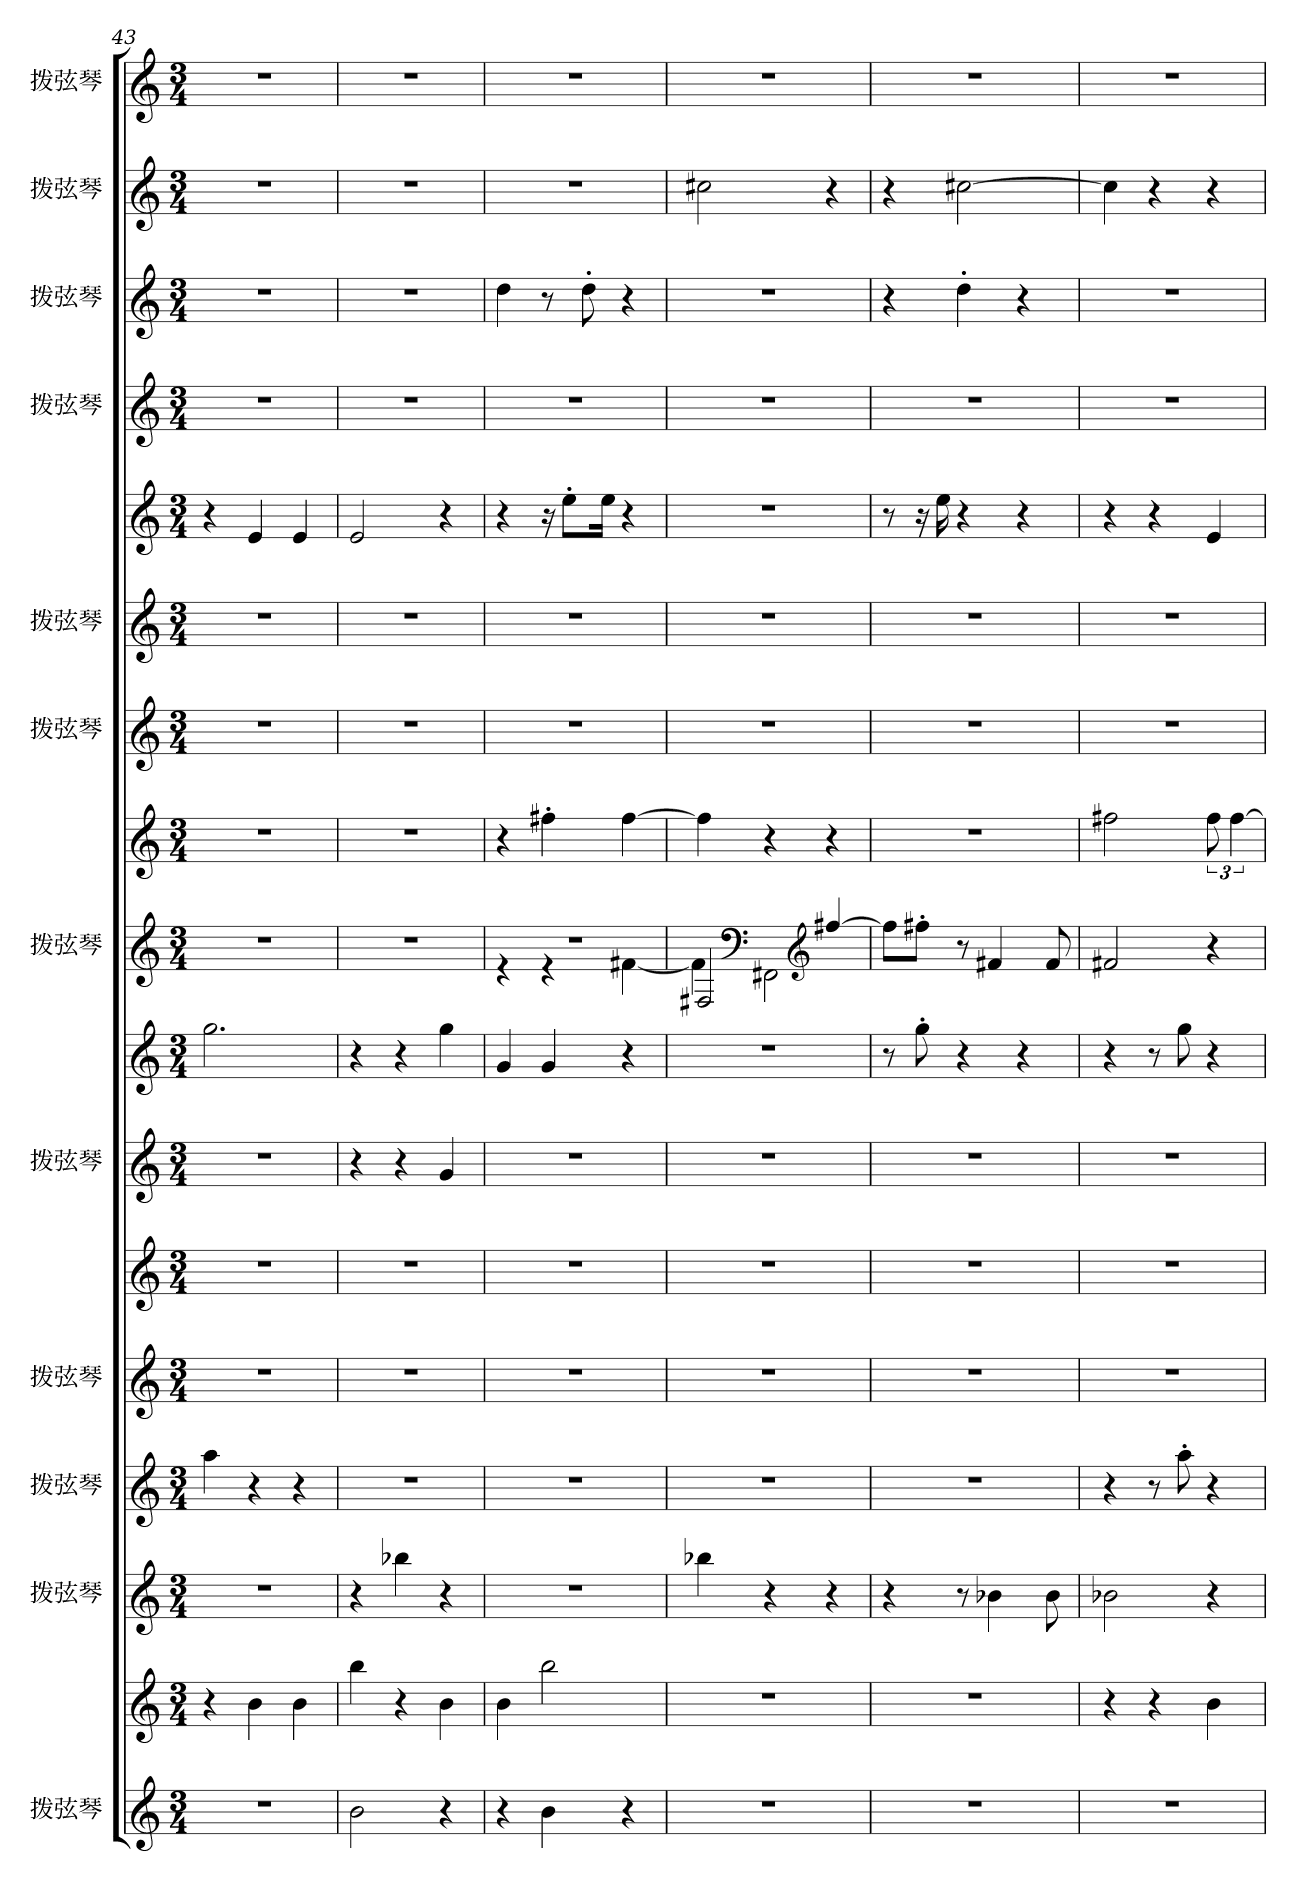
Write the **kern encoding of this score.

**kern	**kern	**kern	**kern	**kern	**kern	**kern	**kern	**kern	**kern	**kern	**kern	**kern	**kern	**kern	**kern	**kern
*part12	*part12	*part11	*part10	*part9	*part9	*part8	*part8	*part7	*part7	*part6	*part5	*part5	*part4	*part3	*part2	*part1
*staff17	*staff16	*staff15	*staff14	*staff13	*staff12	*staff11	*staff10	*staff9	*staff8	*staff7	*staff6	*staff5	*staff4	*staff3	*staff2	*staff1
*I"拨弦琴	*	*I"拨弦琴	*I"拨弦琴	*I"拨弦琴	*	*I"拨弦琴	*	*I"拨弦琴	*	*I"拨弦琴	*I"拨弦琴	*	*I"拨弦琴	*I"拨弦琴	*I"拨弦琴	*I"拨弦琴
*clefG2	*clefG2	*clefG2	*clefG2	*clefG2	*clefG2	*clefG2	*clefG2	*clefG2	*clefG2	*clefG2	*clefG2	*clefG2	*clefG2	*clefG2	*clefG2	*clefG2
*k[]	*k[]	*k[]	*k[]	*k[]	*k[]	*k[]	*k[]	*k[]	*k[]	*k[]	*k[]	*k[]	*k[]	*k[]	*k[]	*k[]
*M3/4	*M3/4	*M3/4	*M3/4	*M3/4	*M3/4	*M3/4	*M3/4	*M3/4	*M3/4	*M3/4	*M3/4	*M3/4	*M3/4	*M3/4	*M3/4	*M3/4
=43	=43	=43	=43	=43	=43	=43	=43	=43	=43	=43	=43	=43	=43	=43	=43	=43
2.r	4r	2.r	4aa\	2.r	2.r	2.r	2.gg\	2.r	2.r	2.r	2.r	4r	2.r	2.r	2.r	2.r
.	4b\	.	4r	.	.	.	.	.	.	.	.	4e/	.	.	.	.
.	4b\	.	4r	.	.	.	.	.	.	.	.	4e/	.	.	.	.
!!LO:PB:g=z
=44	=44	=44	=44	=44	=44	=44	=44	=44	=44	=44	=44	=44	=44	=44	=44	=44
2b\	4bb\	4r	2.r	2.r	2.r	4r	4r	2.r	2.r	2.r	2.r	2e/	2.r	2.r	2.r	2.r
.	4r	4bb-X\	.	.	.	4r	4r	.	.	.	.	.	.	.	.	.
4r	4b\	4r	.	.	.	4g/	4gg\	.	.	.	.	4r	.	.	.	.
=45	=45	=45	=45	=45	=45	=45	=45	=45	=45	=45	=45	=45	=45	=45	=45	=45
*	*	*	*	*	*	*	*	*^	*	*	*	*	*	*	*	*
4r	4b\	2.r	2.r	2.r	2.r	2.r	4g/	2.r	4r	4r	2.r	2.r	4r	2.r	4dd\	2.r	2.r
4b\	2bb\	.	.	.	.	.	4g/	.	4r	4ff#X'\	.	.	16r	.	8r	.	.
.	.	.	.	.	.	.	.	.	.	.	.	.	8ee'\L	.	.	.	.
.	.	.	.	.	.	.	.	.	.	.	.	.	.	.	8dd'\	.	.
.	.	.	.	.	.	.	.	.	.	.	.	.	16ee\Jk	.	.	.	.
4r	.	.	.	.	.	.	4r	.	[4f#X\	[4ff#\	.	.	4r	.	4r	.	.
=46	=46	=46	=46	=46	=46	=46	=46	=46	=46	=46	=46	=46	=46	=46	=46	=46	=46
2.r	2.r	4bb-X\	2.r	2.r	2.r	2.r	2.r	2F#X/	4f#\]	4ff#\]	2.r	2.r	2.r	2.r	2.r	2cc#X\	2.r
*	*	*	*	*	*	*	*	*clefF4	*	*	*	*	*	*	*	*	*
.	.	4r	.	.	.	.	.	.	2FF#X\	4r	.	.	.	.	.	.	.
*	*	*	*	*	*	*	*	*clefG2	*	*	*	*	*	*	*	*	*
.	.	4r	.	.	.	.	.	[4ff#X/	.	4r	.	.	.	.	.	4r	.
*	*	*	*	*	*	*	*	*v	*v	*	*	*	*	*	*	*	*
=47	=47	=47	=47	=47	=47	=47	=47	=47	=47	=47	=47	=47	=47	=47	=47	=47
2.r	2.r	4r	2.r	2.r	2.r	2.r	8r	8ff#\L]	2.r	2.r	2.r	8r	2.r	4r	4r	2.r
.	.	.	.	.	.	.	8gg'\	8ff#X'\J	.	.	.	16r	.	.	.	.
.	.	.	.	.	.	.	.	.	.	.	.	16ee\	.	.	.	.
.	.	8r	.	.	.	.	4r	8r	.	.	.	4r	.	4dd'\	[2cc#X\	.
.	.	4b-X\	.	.	.	.	.	4f#X/	.	.	.	.	.	.	.	.
.	.	.	.	.	.	.	4r	.	.	.	.	4r	.	4r	.	.
.	.	8b-\	.	.	.	.	.	8f#/	.	.	.	.	.	.	.	.
=48	=48	=48	=48	=48	=48	=48	=48	=48	=48	=48	=48	=48	=48	=48	=48	=48
2.r	4r	2b-X\	4r	2.r	2.r	2.r	4r	2f#X/	2ff#X\	2.r	2.r	4r	2.r	2.r	4cc#\]	2.r
.	4r	.	8r	.	.	.	8r	.	.	.	.	4r	.	.	4r	.
.	.	.	8aa'\	.	.	.	8gg\	.	.	.	.	.	.	.	.	.
.	4b\	4r	4r	.	.	.	4r	4r	12ff#\	.	.	4e/	.	.	4r	.
.	.	.	.	.	.	.	.	.	[6ff#\	.	.	.	.	.	.	.
=	=	=	=	=	=	=	=	=	=	=	=	=	=	=	=	=
*-	*-	*-	*-	*-	*-	*-	*-	*-	*-	*-	*-	*-	*-	*-	*-	*-
